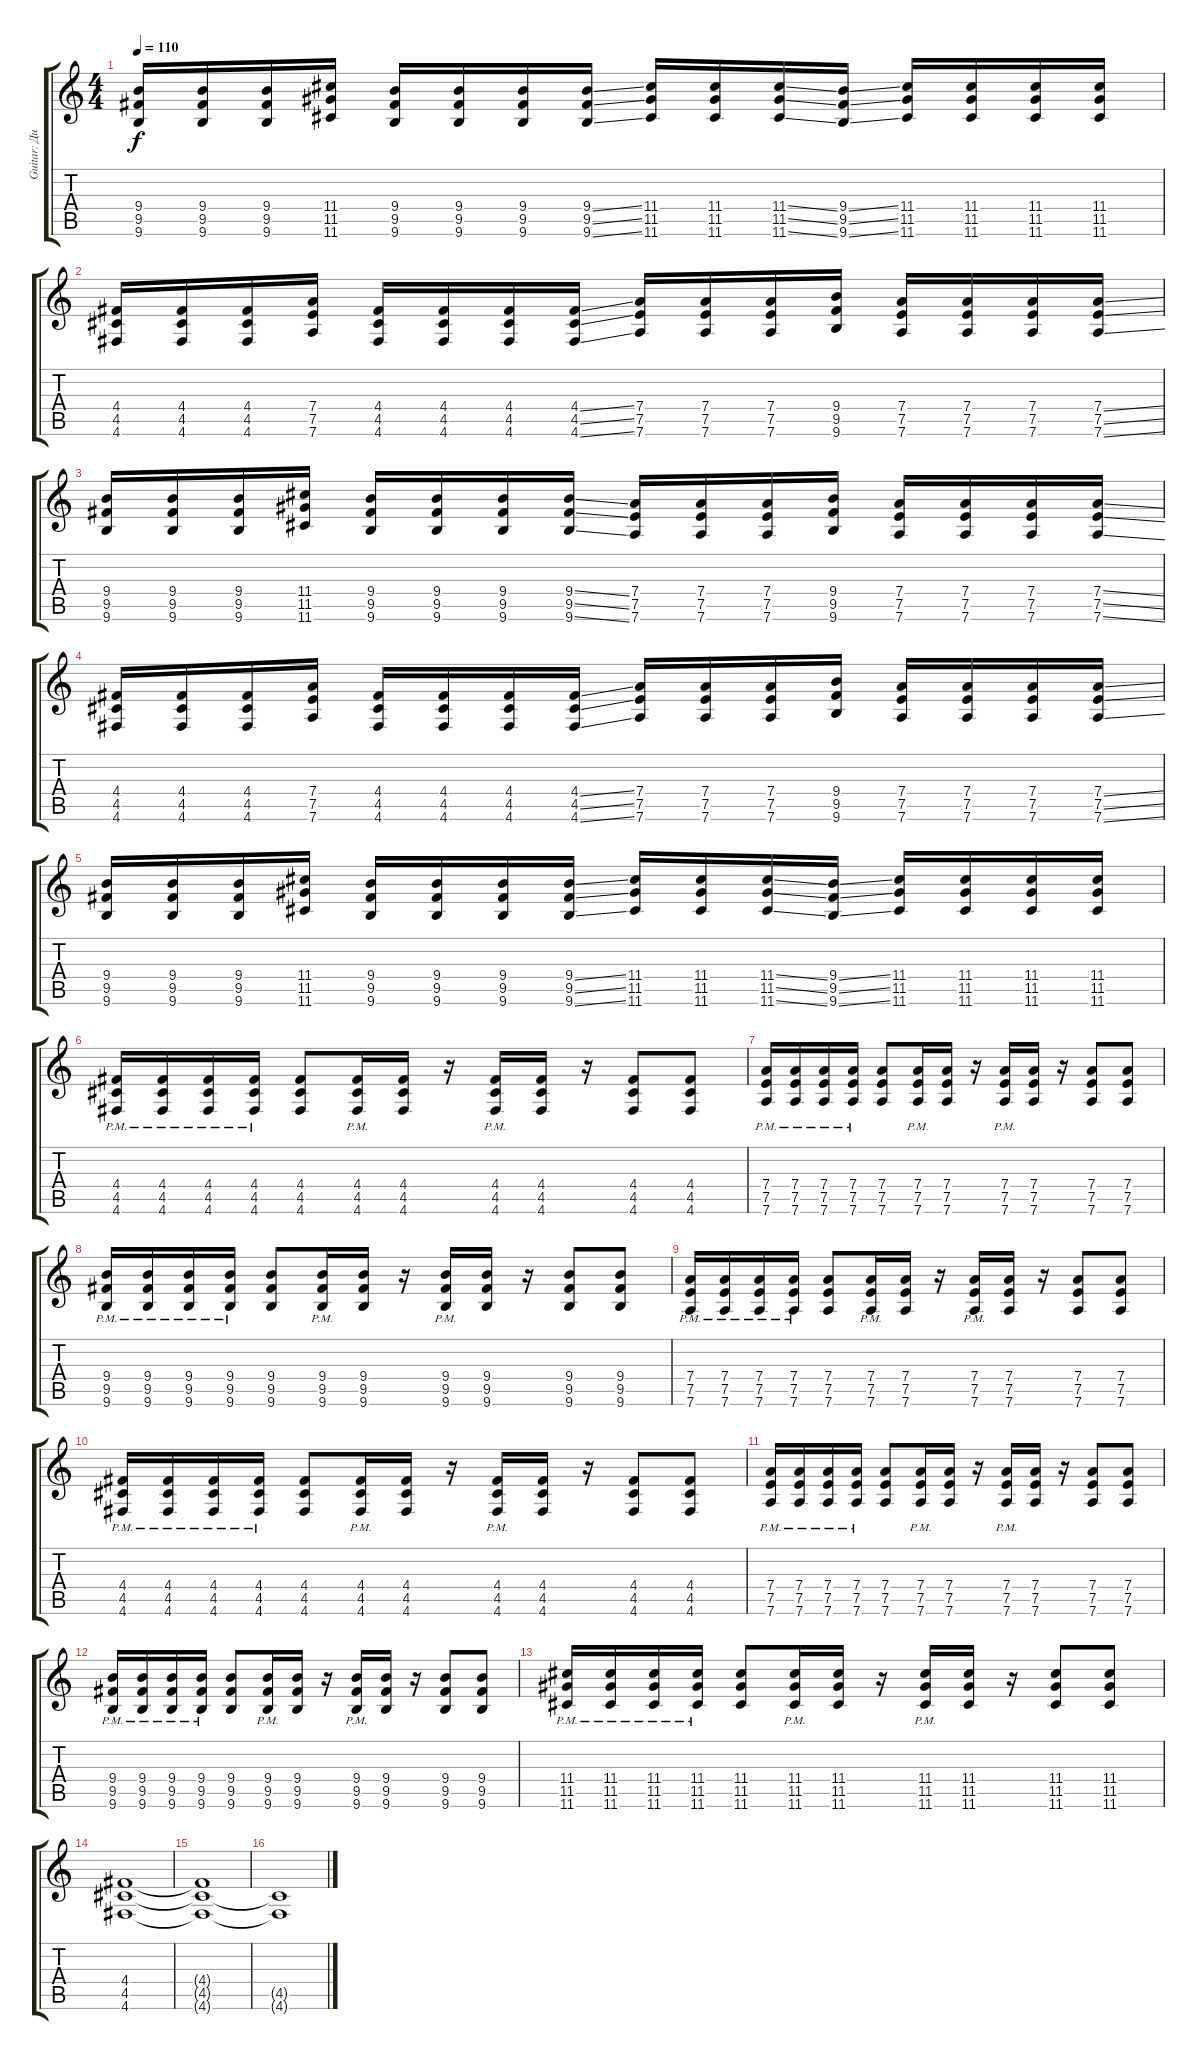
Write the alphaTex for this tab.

\track ("Guitar: Димон" "Guitar: Ди") {instrument distortionguitar}
\staff {score tabs}
\tuning (E4 B3 G3 D3 A2 D2) {hide}
\ts (4 4)
\tempo 110
\clef g2
\ks c
(9.4 9.5 9.6).16{dy f} (9.4 9.5 9.6).16 (9.4 9.5 9.6).16 (11.4 11.5 11.6).16 (9.4 9.5 9.6).16 (9.4 9.5 9.6).16 (9.4 9.5 9.6).16 (9.4{ss} 9.5{ss} 9.6{ss}).16 (11.4 11.5 11.6).16 (11.4 11.5 11.6).16 (11.4{ss} 11.5{ss} 11.6{ss}).16 (9.4{ss} 9.5{ss} 9.6{ss}).16 (11.4 11.5 11.6).16 (11.4 11.5 11.6).16 (11.4 11.5 11.6).16 (11.4 11.5 11.6).16 |
(4.4 4.5 4.6).16 (4.4 4.5 4.6).16 (4.4 4.5 4.6).16 (7.4 7.5 7.6).16 (4.4 4.5 4.6).16 (4.4 4.5 4.6).16 (4.4 4.5 4.6).16 (4.4{ss} 4.5{ss} 4.6{ss}).16 (7.4 7.5 7.6).16 (7.4 7.5 7.6).16 (7.4 7.5 7.6).16 (9.4 9.5 9.6).16 (7.4 7.5 7.6).16 (7.4 7.5 7.6).16 (7.4 7.5 7.6).16 (7.4{ss} 7.5{ss} 7.6{ss}).16 |
(9.4 9.5 9.6).16 (9.4 9.5 9.6).16 (9.4 9.5 9.6).16 (11.4 11.5 11.6).16 (9.4 9.5 9.6).16 (9.4 9.5 9.6).16 (9.4 9.5 9.6).16 (9.4{ss} 9.5{ss} 9.6{ss}).16 (7.4 7.5 7.6).16 (7.4 7.5 7.6).16 (7.4 7.5 7.6).16 (9.4 9.5 9.6).16 (7.4 7.5 7.6).16 (7.4 7.5 7.6).16 (7.4 7.5 7.6).16 (7.4{ss} 7.5{ss} 7.6{ss}).16 |
(4.4 4.5 4.6).16 (4.4 4.5 4.6).16 (4.4 4.5 4.6).16 (7.4 7.5 7.6).16 (4.4 4.5 4.6).16 (4.4 4.5 4.6).16 (4.4 4.5 4.6).16 (4.4{ss} 4.5{ss} 4.6{ss}).16 (7.4 7.5 7.6).16 (7.4 7.5 7.6).16 (7.4 7.5 7.6).16 (9.4 9.5 9.6).16 (7.4 7.5 7.6).16 (7.4 7.5 7.6).16 (7.4 7.5 7.6).16 (7.4{ss} 7.5{ss} 7.6{ss}).16 |
(9.4 9.5 9.6).16 (9.4 9.5 9.6).16 (9.4 9.5 9.6).16 (11.4 11.5 11.6).16 (9.4 9.5 9.6).16 (9.4 9.5 9.6).16 (9.4 9.5 9.6).16 (9.4{ss} 9.5{ss} 9.6{ss}).16 (11.4 11.5 11.6).16 (11.4 11.5 11.6).16 (11.4{ss} 11.5{ss} 11.6{ss}).16 (9.4{ss} 9.5{ss} 9.6{ss}).16 (11.4 11.5 11.6).16 (11.4 11.5 11.6).16 (11.4 11.5 11.6).16 (11.4 11.5 11.6).16 |
(4.4{pm} 4.5{pm} 4.6{pm}).16 (4.4{pm} 4.5{pm} 4.6{pm}).16 (4.4{pm} 4.5{pm} 4.6{pm}).16 (4.4{pm} 4.5{pm} 4.6{pm}).16 (4.4 4.5 4.6).8 (4.4{pm} 4.5{pm} 4.6{pm}).16 (4.4 4.5 4.6).16 r.16 (4.4{pm} 4.5{pm} 4.6).16 (4.4 4.5 4.6).16 r.16 (4.4 4.5 4.6).8 (4.4 4.5 4.6).8 |
(7.4{pm} 7.5{pm} 7.6{pm}).16 (7.4{pm} 7.5{pm} 7.6{pm}).16 (7.4{pm} 7.5{pm} 7.6{pm}).16 (7.4{pm} 7.5{pm} 7.6{pm}).16 (7.4 7.5 7.6).8 (7.4{pm} 7.5{pm} 7.6{pm}).16 (7.4 7.5 7.6).16 r.16 (7.4{pm} 7.5{pm} 7.6).16 (7.4 7.5 7.6).16 r.16 (7.4 7.5 7.6).8 (7.4 7.5 7.6).8 |
(9.4{pm} 9.5{pm} 9.6{pm}).16 (9.4{pm} 9.5{pm} 9.6{pm}).16 (9.4{pm} 9.5{pm} 9.6{pm}).16 (9.4{pm} 9.5{pm} 9.6{pm}).16 (9.4 9.5 9.6).8 (9.4{pm} 9.5{pm} 9.6{pm}).16 (9.4 9.5 9.6).16 r.16 (9.4{pm} 9.5{pm} 9.6).16 (9.4 9.5 9.6).16 r.16 (9.4 9.5 9.6).8 (9.4 9.5 9.6).8 |
(7.4{pm} 7.5{pm} 7.6{pm}).16 (7.4{pm} 7.5{pm} 7.6{pm}).16 (7.4{pm} 7.5{pm} 7.6{pm}).16 (7.4{pm} 7.5{pm} 7.6{pm}).16 (7.4 7.5 7.6).8 (7.4{pm} 7.5{pm} 7.6{pm}).16 (7.4 7.5 7.6).16 r.16 (7.4{pm} 7.5{pm} 7.6).16 (7.4 7.5 7.6).16 r.16 (7.4 7.5 7.6).8 (7.4 7.5 7.6).8 |
(4.4{pm} 4.5{pm} 4.6{pm}).16 (4.4{pm} 4.5{pm} 4.6{pm}).16 (4.4{pm} 4.5{pm} 4.6{pm}).16 (4.4{pm} 4.5{pm} 4.6{pm}).16 (4.4 4.5 4.6).8 (4.4{pm} 4.5{pm} 4.6{pm}).16 (4.4 4.5 4.6).16 r.16 (4.4{pm} 4.5{pm} 4.6).16 (4.4 4.5 4.6).16 r.16 (4.4 4.5 4.6).8 (4.4 4.5 4.6).8 |
(7.4{pm} 7.5{pm} 7.6{pm}).16 (7.4{pm} 7.5{pm} 7.6{pm}).16 (7.4{pm} 7.5{pm} 7.6{pm}).16 (7.4{pm} 7.5{pm} 7.6{pm}).16 (7.4 7.5 7.6).8 (7.4{pm} 7.5{pm} 7.6{pm}).16 (7.4 7.5 7.6).16 r.16 (7.4{pm} 7.5{pm} 7.6).16 (7.4 7.5 7.6).16 r.16 (7.4 7.5 7.6).8 (7.4 7.5 7.6).8 |
(9.4{pm} 9.5{pm} 9.6{pm}).16 (9.4{pm} 9.5{pm} 9.6{pm}).16 (9.4{pm} 9.5{pm} 9.6{pm}).16 (9.4{pm} 9.5{pm} 9.6{pm}).16 (9.4 9.5 9.6).8 (9.4{pm} 9.5{pm} 9.6{pm}).16 (9.4 9.5 9.6).16 r.16 (9.4{pm} 9.5{pm} 9.6).16 (9.4 9.5 9.6).16 r.16 (9.4 9.5 9.6).8 (9.4 9.5 9.6).8 |
(11.4{pm} 11.5{pm} 11.6{pm}).16 (11.4{pm} 11.5{pm} 11.6{pm}).16 (11.4{pm} 11.5{pm} 11.6{pm}).16 (11.4{pm} 11.5{pm} 11.6{pm}).16 (11.4 11.5 11.6).8 (11.4{pm} 11.5{pm} 11.6{pm}).16 (11.4 11.5 11.6).16 r.16 (11.4{pm} 11.5{pm} 11.6).16 (11.4 11.5 11.6).16 r.16 (11.4 11.5 11.6).8 (11.4 11.5 11.6).8 |
(4.4 4.5 4.6).1{volume 2} |
(4.4{t} 4.5{t} 4.6{t}).1 |
(4.5{t} 4.6{t}).1
